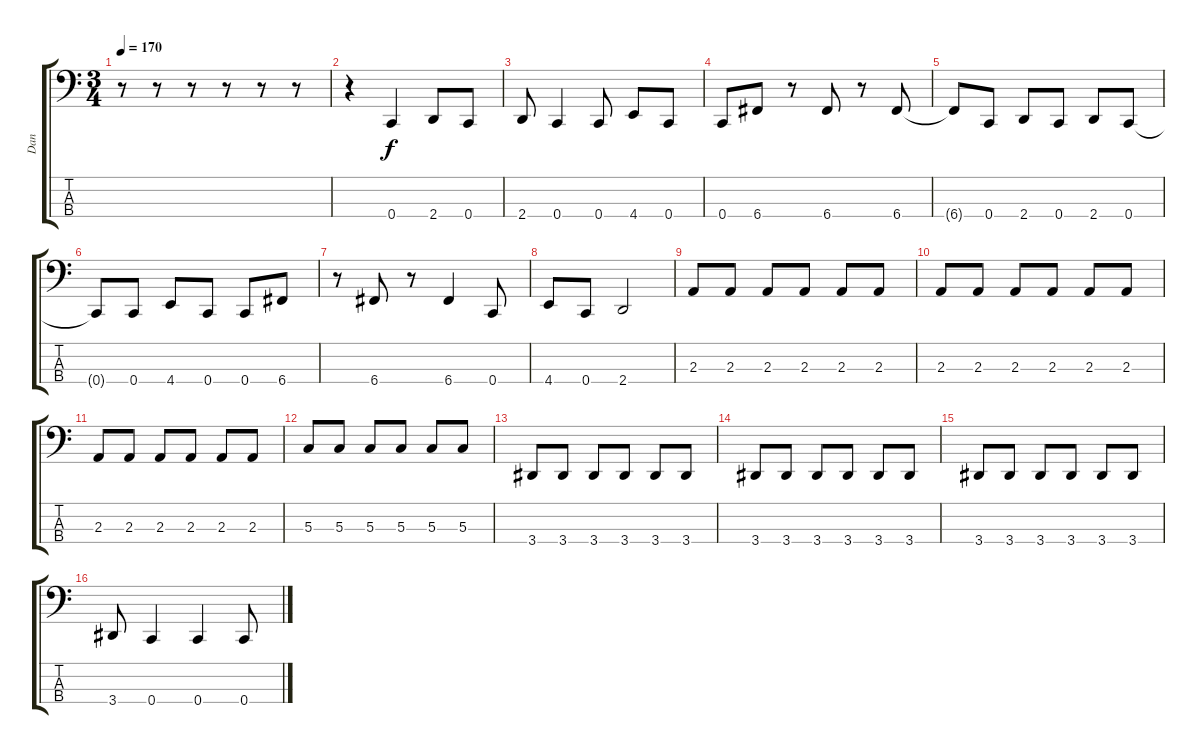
\track ("Dan" "Dan") {instrument electricbasspick}
\staff {score tabs}
\tuning (F2 C2 G1 C1) {hide}
\ts (3 4)
\tempo 170
\clef f4
\ks c
r.8{dy f} r.8 r.8 r.8 r.8 r.8 |
r.4 0.4.4 2.4.8 0.4.8 |
2.4.8 0.4.4 0.4.8 4.4.8 0.4.8 |
0.4.8 6.4.8 r.8 6.4.8 r.8 6.4.8 |
6.4{t}.8 0.4.8 2.4.8 0.4.8 2.4.8 0.4.8 |
0.4{t}.8 0.4.8 4.4.8 0.4.8 0.4.8 6.4.8 |
r.8 6.4.8 r.8 6.4.4 0.4.8 |
4.4.8 0.4.8 2.4.2 |
2.3.8 2.3.8 2.3.8 2.3.8 2.3.8 2.3.8 |
2.3.8 2.3.8 2.3.8 2.3.8 2.3.8 2.3.8 |
2.3.8 2.3.8 2.3.8 2.3.8 2.3.8 2.3.8 |
5.3.8 5.3.8 5.3.8 5.3.8 5.3.8 5.3.8 |
3.4.8 3.4.8 3.4.8 3.4.8 3.4.8 3.4.8 |
3.4.8 3.4.8 3.4.8 3.4.8 3.4.8 3.4.8 |
3.4.8 3.4.8 3.4.8 3.4.8 3.4.8 3.4.8 |
3.4.8 0.4.4 0.4.4 0.4.8
